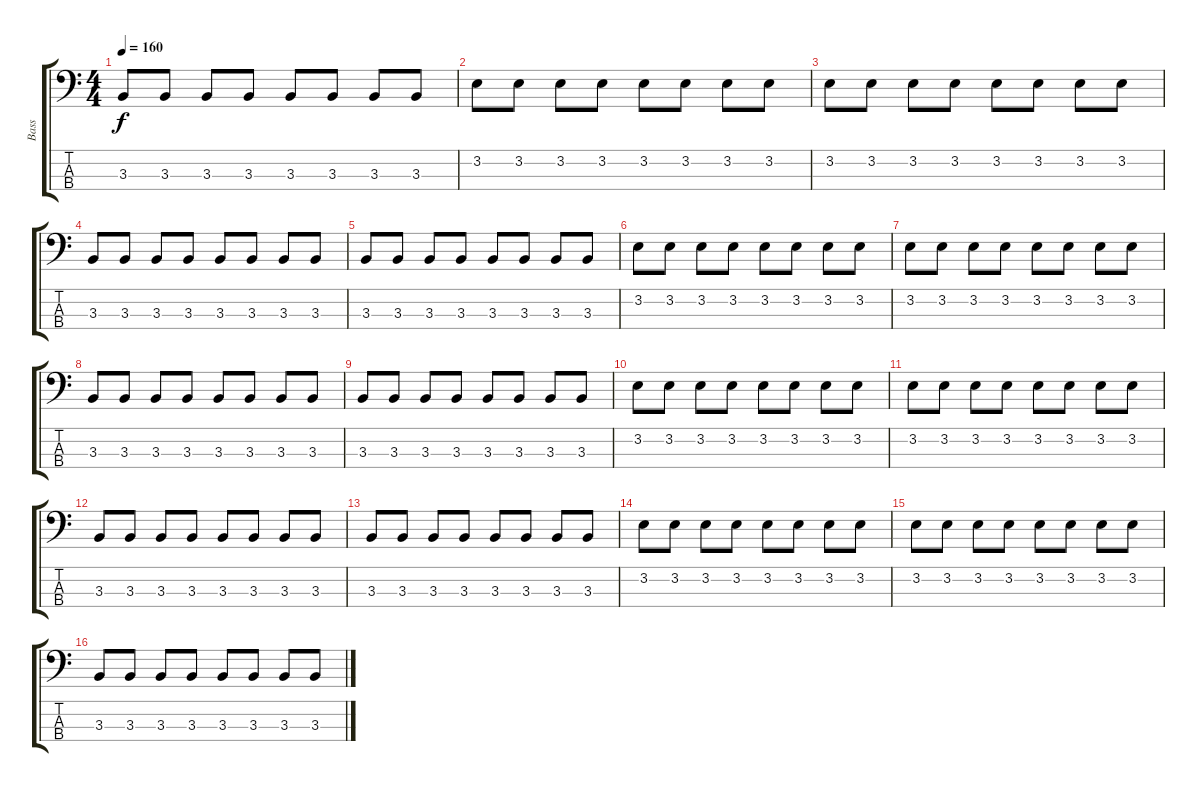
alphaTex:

\track ("Bass" "Bass") {instrument electricbassfinger}
\staff {score tabs}
\tuning (Gb2 Db2 Ab1 Eb1) {hide}
\ts (4 4)
\tempo 160
\clef f4
\ks c
3.3.8{dy f} 3.3.8 3.3.8 3.3.8 3.3.8 3.3.8 3.3.8 3.3.8 |
3.2.8 3.2.8 3.2.8 3.2.8 3.2.8 3.2.8 3.2.8 3.2.8 |
3.2.8 3.2.8 3.2.8 3.2.8 3.2.8 3.2.8 3.2.8 3.2.8 |
3.3.8 3.3.8 3.3.8 3.3.8 3.3.8 3.3.8 3.3.8 3.3.8 |
3.3.8 3.3.8 3.3.8 3.3.8 3.3.8 3.3.8 3.3.8 3.3.8 |
3.2.8 3.2.8 3.2.8 3.2.8 3.2.8 3.2.8 3.2.8 3.2.8 |
3.2.8 3.2.8 3.2.8 3.2.8 3.2.8 3.2.8 3.2.8 3.2.8 |
3.3.8 3.3.8 3.3.8 3.3.8 3.3.8 3.3.8 3.3.8 3.3.8 |
3.3.8 3.3.8 3.3.8 3.3.8 3.3.8 3.3.8 3.3.8 3.3.8 |
3.2.8 3.2.8 3.2.8 3.2.8 3.2.8 3.2.8 3.2.8 3.2.8 |
3.2.8 3.2.8 3.2.8 3.2.8 3.2.8 3.2.8 3.2.8 3.2.8 |
3.3.8 3.3.8 3.3.8 3.3.8 3.3.8 3.3.8 3.3.8 3.3.8 |
3.3.8 3.3.8 3.3.8 3.3.8 3.3.8 3.3.8 3.3.8 3.3.8 |
3.2.8 3.2.8 3.2.8 3.2.8 3.2.8 3.2.8 3.2.8 3.2.8 |
3.2.8 3.2.8 3.2.8 3.2.8 3.2.8 3.2.8 3.2.8 3.2.8 |
3.3.8 3.3.8 3.3.8 3.3.8 3.3.8 3.3.8 3.3.8 3.3.8
